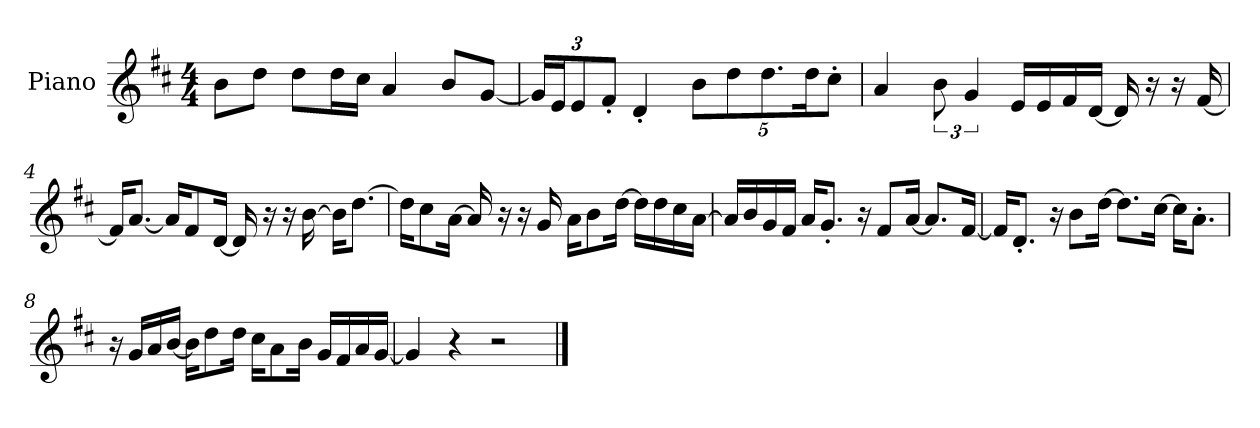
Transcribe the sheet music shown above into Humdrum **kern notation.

**kern
*part1
*staff1
*I"Piano
*I'P-no
*clefG2
*k[f#c#]
*M4/4
*MM90
=1
8b\L
8dd\J
8dd\L
16dd\L
16cc#\JJ
4a/
8b/L
[8g/J
=2
*Xbrackettup
24g/LL]
24e/J
12e/
12f#'/J
4d'/
10b\L
10dd\
10.dd\
20dd\K
10cc#'\J
=3
4a/
*brackettup
12b\
6g/
16e/LL
16e/
16f#/
[16d/JJ
16d/]
16r
16r
[16f#/
!!LO:LB:g=z
=4
16f#/KL]
[8.a/J
16a/KL]
8f#/
[16d/Jk
16d/]
16r
16r
[16b\
16b\KL]
[8.dd\J
=5
16dd\KL]
8cc#\
[16a\Jk
16a/]
16r
16r
16g/
16a\KL
8b\
[16dd\Jk
16dd\LL]
16dd\
16cc#\
[16a\JJ
=6
16a/LL]
16b/
16g/
16f#/JJ
16a/KL
8.g'/J
16r
8f#/L
[16a/Jk
8.a/L]
[16f#/Jk
!!LO:LB:g=z
=7
16f#/KL]
8.d'/J
16r
8b\L
[16dd\Jk
8.dd\L]
[16cc#\Jk
16cc#\KL]
8.a'\J
=8
16r
16g/LL
16a/
[16b/JJ
16b\KL]
8dd\
16dd\Jk
16cc#\KL
8a\
16b\Jk
16g/LL
16f#/
16a/
[16g/JJ
=9
4g/]
4r
2r
==
*-
